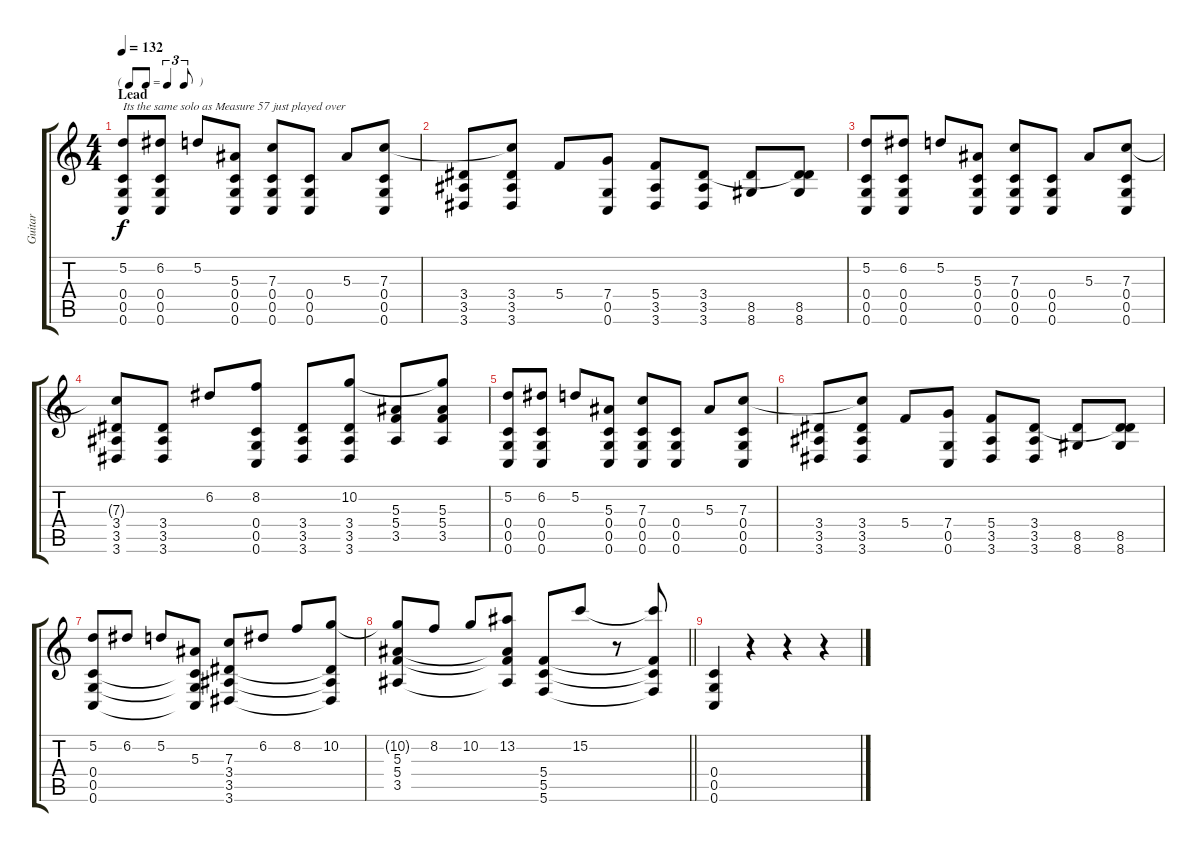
\track ("Guitar" "Guitar") {instrument electricguitarclean}
\staff {score tabs}
\tuning (D4 A3 F3 C3 G2 C2) {hide}
\ts (4 4)
\tf triplet8th
\section ("" "Lead")
\tempo 132
\clef g2
\ks c
(5.2 0.4 0.5 0.6).8{txt "Its the same solo as Measure 57 just played over" dy f instrument distortionguitar} (6.2 0.4 0.5 0.6).8 5.2.8 (5.3 0.4 0.5 0.6).8 (7.3 0.4 0.5 0.6).8 (0.4 0.5 0.6).8 5.3.8 (7.3 0.4 0.5 0.6).8 |
(3.4 3.5 3.6).8 (7.3{t} 3.4 3.5 3.6).8 5.4.8 (7.4 0.5 0.6).8 (5.4 3.5 3.6).8 (3.4 3.5 3.6).8 (8.5 8.6).8 (3.4{t} 8.5 8.6).8 |
(5.2 0.4 0.5 0.6).8 (6.2 0.4 0.5 0.6).8 5.2.8 (5.3 0.4 0.5 0.6).8 (7.3 0.4 0.5 0.6).8 (0.4 0.5 0.6).8 5.3.8 (7.3 0.4 0.5 0.6).8 |
(7.3{t} 3.4 3.5 3.6).8 (3.4 3.5 3.6).8 6.2.8 (8.2 0.4 0.5 0.6).8 (3.4 3.5 3.6).8 (10.2 3.4 3.5 3.6).8 (5.3 5.4 3.5).8 (10.2{t} 5.3 5.4 3.5).8 |
(5.2 0.4 0.5 0.6).8 (6.2 0.4 0.5 0.6).8 5.2.8 (5.3 0.4 0.5 0.6).8 (7.3 0.4 0.5 0.6).8 (0.4 0.5 0.6).8 5.3.8 (7.3 0.4 0.5 0.6).8 |
(3.4 3.5 3.6).8 (7.3{t} 3.4 3.5 3.6).8 5.4.8 (7.4 0.5 0.6).8 (5.4 3.5 3.6).8 (3.4 3.5 3.6).8 (8.5 8.6).8 (3.4{t} 8.5 8.6).8 |
(5.2 0.4 0.5 0.6).8 6.2.8 5.2.8 (5.3 0.4{t} 0.5{t} 0.6{t}).8 (7.3 3.4 3.5 3.6).8 6.2.8 8.2.8 (10.2 3.4{t} 3.5{t} 3.6{t}).8 |
\barLineRight lightlight
(10.2{t} 5.3 5.4 3.5).8 8.2.8 10.2.8 (13.2 5.3{t} 5.4{t} 3.5{t}).8 (5.4 5.5 5.6).8 15.2.8 r.8 (15.2{t} 5.4{t} 5.5{t} 5.6{t}).8 |
(0.4 0.5 0.6).4 r.4 r.4 r.4
